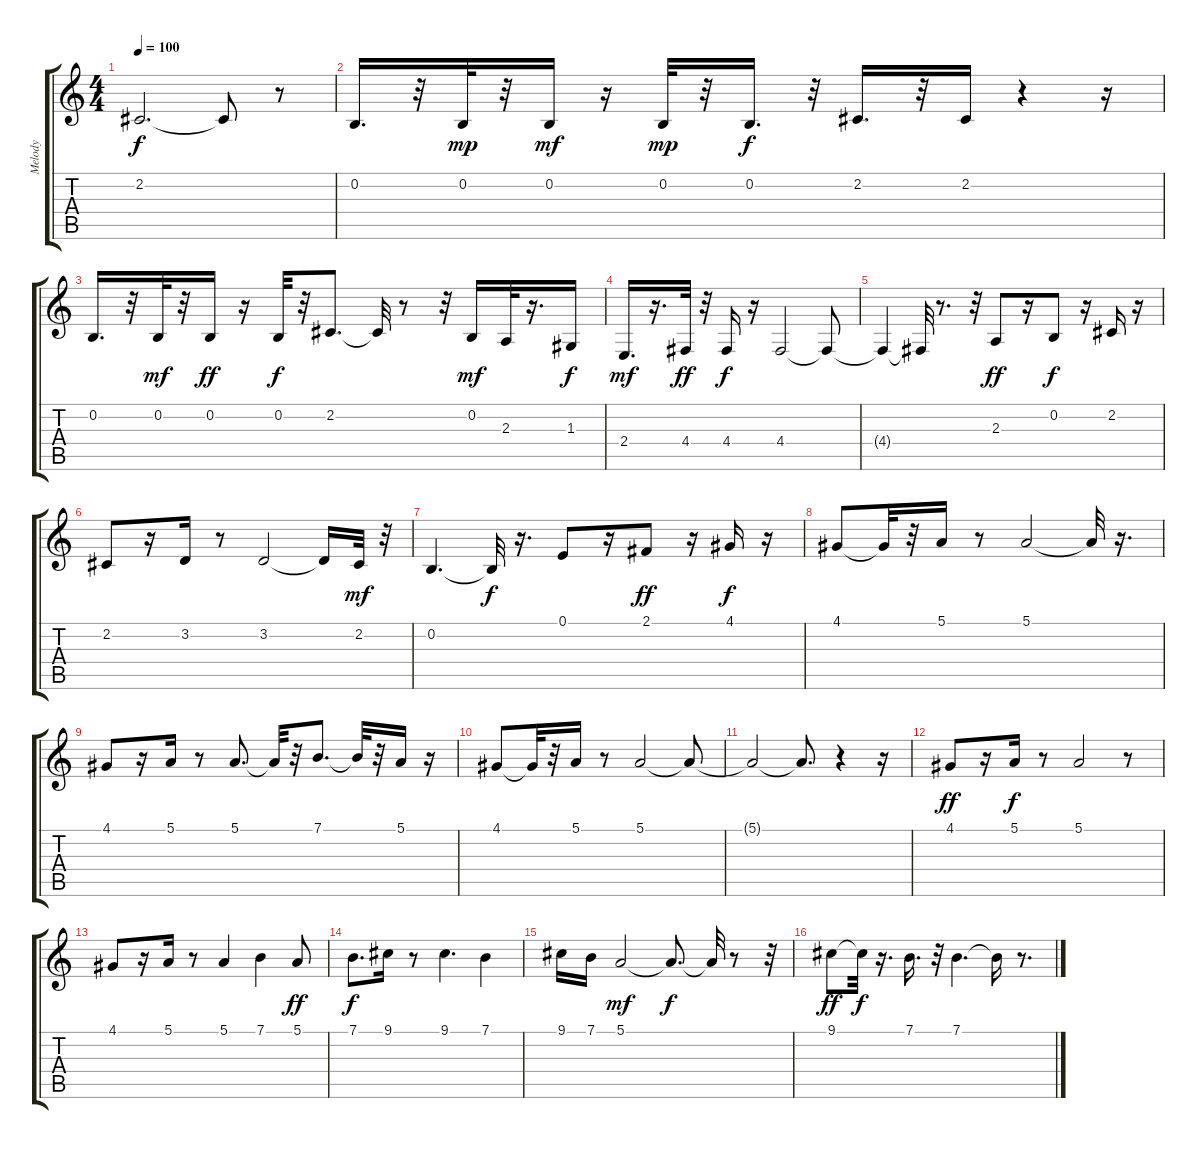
\track ("Melody" "Melody") {instrument pad7halo}
\staff {score tabs}
\tuning (E4 B3 G3 D3 A2 E2) {hide}
\ts (4 4)
\tempo 100
\clef g2
\ks c
2.2.2{d dy f} 2.2{t}.8 r.8 |
0.2.16{d} r.32 0.2.32{dy mp} r.32 0.2.16{dy mf} r.16 0.2.32{dy mp} r.32 0.2.16{d dy f} r.32 2.2.16{d} r.32 2.2.16 r.4 r.16 |
0.2.16{d} r.32 0.2.32{dy mf} r.32 0.2.16{dy ff} r.16 0.2.32{dy f} r.32 2.2.8{d} 2.2{t}.32 r.8 r.32 0.2.16{dy mf} 2.3.32 r.16{d} 1.3.16{dy f} |
2.4.16{d dy mf} r.16{d} 4.4.32{dy ff} r.32 4.4.16{dy f} r.16 4.4.2 4.4{t}.8 |
4.4{t}.4 4.4{t}.32 r.8{d} r.32 2.3.8{dy ff} r.16 0.2.8{dy f} r.16 2.2.16 r.16 |
2.2.8 r.16 3.2.16 r.8 3.2.2 3.2{t}.16 2.2.32{dy mf} r.32 |
0.2.4{d} 0.2{t}.32{dy f} r.16{d} 0.1.8 r.16 2.1.8{dy ff} r.16 4.1.16{dy f} r.16 |
4.1.8 4.1{t}.32 r.32 5.1.16 r.8 5.1.2 5.1{t}.32 r.16{d} |
4.1.8 r.16 5.1.16 r.8 5.1.8{d} 5.1{t}.32 r.32 7.1.8{d} 7.1{t}.32 r.32 5.1.16 r.16 |
4.1.8 4.1{t}.32 r.32 5.1.16 r.8 5.1.2 5.1{t}.8 |
5.1{t}.2 5.1{t}.8{d} r.4 r.16 |
4.1.8{dy ff} r.16 5.1.16{dy f} r.8 5.1.2 r.8 |
4.1.8 r.16 5.1.16 r.8 5.1.4 7.1.4 5.1.8{dy ff} |
7.1.8{d dy f} 9.1.16 r.8 9.1.4{d} 7.1.4 |
9.1.16 7.1.16 5.1.2{dy mf} 5.1{t}.8{d dy f} 5.1{t}.32 r.8 r.32 |
9.1.8{dy ff} 9.1{t}.32{dy f} r.16{d} 7.1.16{d} r.32 7.1.4{d} 7.1{t}.16 r.8{d}
